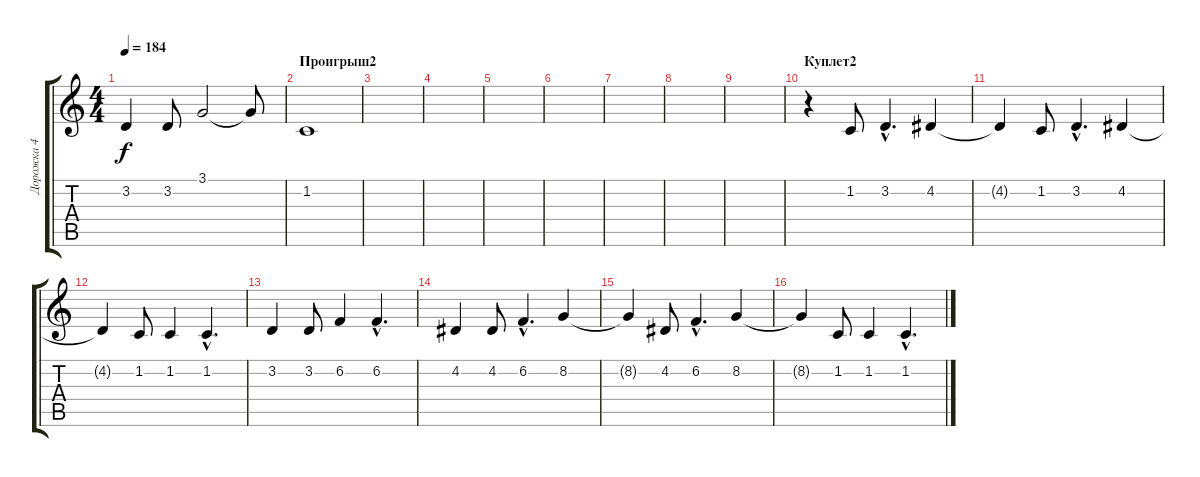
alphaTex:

\track ("Дорожка 4" "Дорожка 4") {instrument acousticgrandpiano}
\staff {score tabs}
\tuning (E4 B3 G3 D3 A2 E2) {hide}
\ts (4 4)
\tempo 184
\clef g2
\ks c
3.2.4{dy f} 3.2.8 3.1.2 3.1{t}.8 |
\section ("" "Проигрыш2")
1.2.1 |
|
|
|
|
|
|
|
\section ("" "Куплет2")
r.4 1.2.8 3.2{hac}.4{d} 4.2.4 |
4.2{t}.4 1.2.8 3.2{hac}.4{d} 4.2.4 |
4.2{t}.4 1.2.8 1.2.4 1.2{hac}.4{d} |
3.2.4 3.2.8 6.2.4 6.2{hac}.4{d} |
4.2.4 4.2.8 6.2{hac}.4{d} 8.2.4 |
8.2{t}.4 4.2.8 6.2{hac}.4{d} 8.2.4 |
8.2{t}.4 1.2.8 1.2.4 1.2{hac}.4{d}
